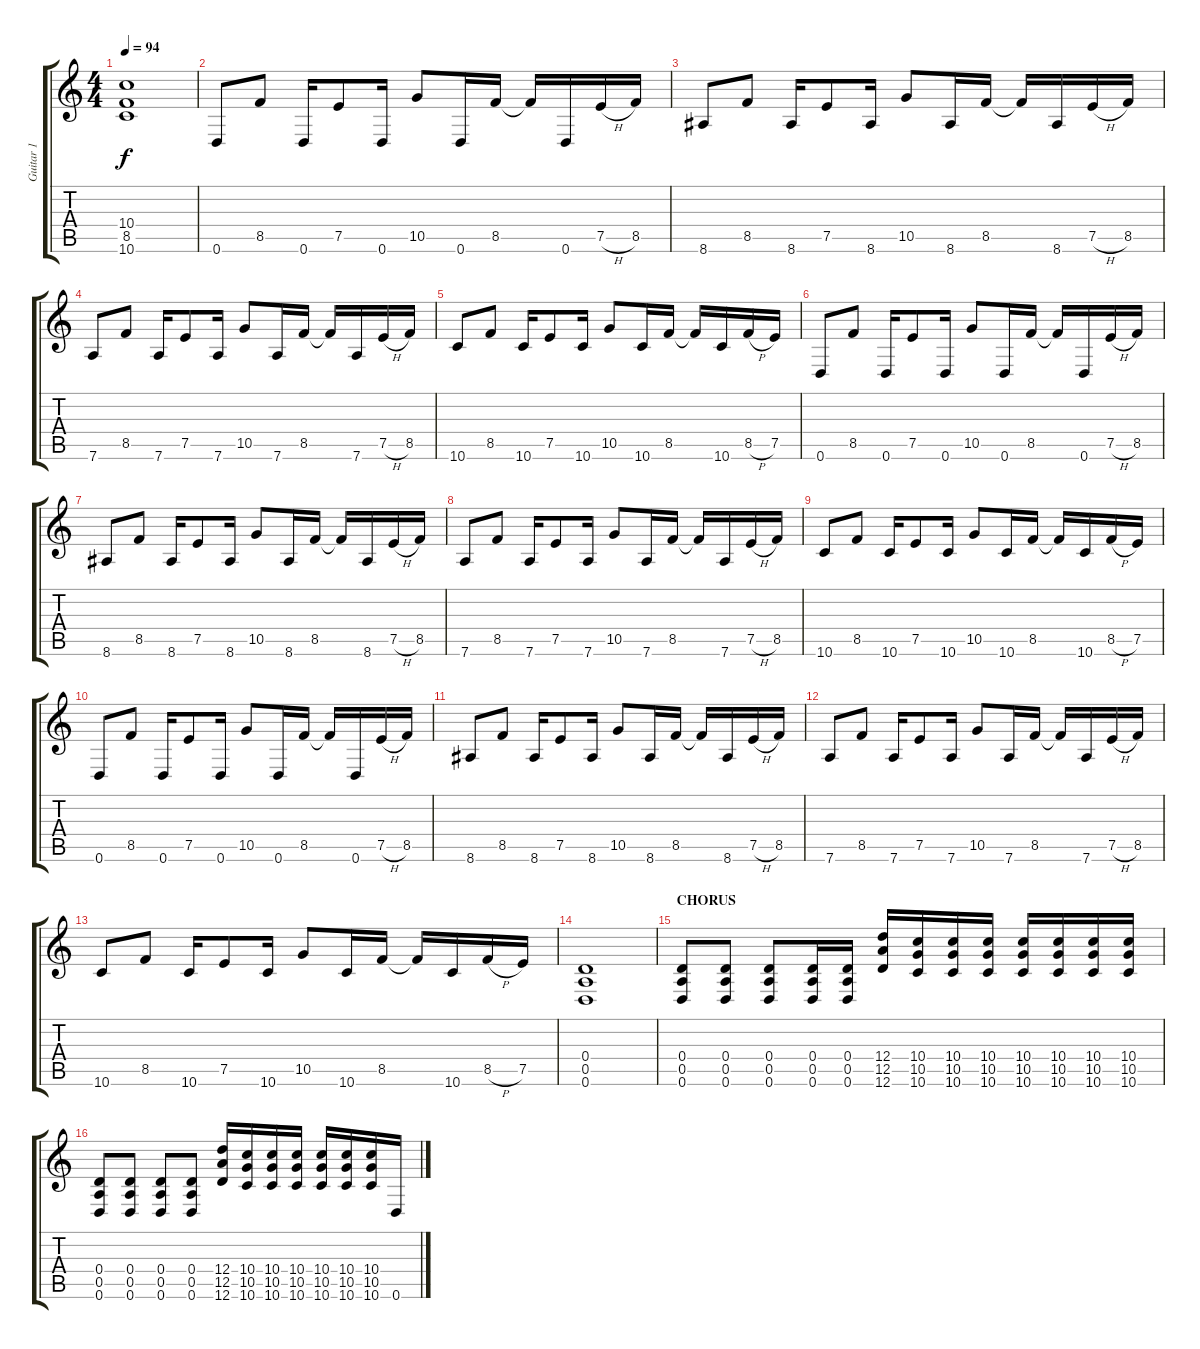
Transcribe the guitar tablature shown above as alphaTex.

\track ("Guitar 1" "Guitar 1") {instrument overdrivenguitar}
\staff {score tabs}
\tuning (E4 B3 G3 D3 A2 D2) {hide}
\ts (4 4)
\tempo 94
\clef g2
\ks c
(10.4 8.5 10.6).1{dy f} |
0.6.8 8.5.8 0.6.16 7.5.8 0.6.16 10.5.8 0.6.16 8.5.16 8.5{t}.16 0.6.16 7.5{h}.16 8.5.16 |
8.6.8 8.5.8 8.6.16 7.5.8 8.6.16 10.5.8 8.6.16 8.5.16 8.5{t}.16 8.6.16 7.5{h}.16 8.5.16 |
7.6.8 8.5.8 7.6.16 7.5.8 7.6.16 10.5.8 7.6.16 8.5.16 8.5{t}.16 7.6.16 7.5{h}.16 8.5.16 |
10.6.8 8.5.8 10.6.16 7.5.8 10.6.16 10.5.8 10.6.16 8.5.16 8.5{t}.16 10.6.16 8.5{h}.16 7.5.16 |
0.6.8 8.5.8 0.6.16 7.5.8 0.6.16 10.5.8 0.6.16 8.5.16 8.5{t}.16 0.6.16 7.5{h}.16 8.5.16 |
8.6.8 8.5.8 8.6.16 7.5.8 8.6.16 10.5.8 8.6.16 8.5.16 8.5{t}.16 8.6.16 7.5{h}.16 8.5.16 |
7.6.8 8.5.8 7.6.16 7.5.8 7.6.16 10.5.8 7.6.16 8.5.16 8.5{t}.16 7.6.16 7.5{h}.16 8.5.16 |
10.6.8 8.5.8 10.6.16 7.5.8 10.6.16 10.5.8 10.6.16 8.5.16 8.5{t}.16 10.6.16 8.5{h}.16 7.5.16 |
0.6.8 8.5.8 0.6.16 7.5.8 0.6.16 10.5.8 0.6.16 8.5.16 8.5{t}.16 0.6.16 7.5{h}.16 8.5.16 |
8.6.8 8.5.8 8.6.16 7.5.8 8.6.16 10.5.8 8.6.16 8.5.16 8.5{t}.16 8.6.16 7.5{h}.16 8.5.16 |
7.6.8 8.5.8 7.6.16 7.5.8 7.6.16 10.5.8 7.6.16 8.5.16 8.5{t}.16 7.6.16 7.5{h}.16 8.5.16 |
10.6.8 8.5.8 10.6.16 7.5.8 10.6.16 10.5.8 10.6.16 8.5.16 8.5{t}.16 10.6.16 8.5{h}.16 7.5.16 |
(0.4 0.5 0.6).1 |
\section ("" "CHORUS")
(0.4 0.5 0.6).8 (0.4 0.5 0.6).8 (0.4 0.5 0.6).8 (0.4 0.5 0.6).16 (0.4 0.5 0.6).16 (12.4 12.5 12.6).16 (10.4 10.5 10.6).16 (10.4 10.5 10.6).16 (10.4 10.5 10.6).16 (10.4 10.5 10.6).16 (10.4 10.5 10.6).16 (10.4 10.5 10.6).16 (10.4 10.5 10.6).16 |
(0.4 0.5 0.6).8 (0.4 0.5 0.6).8 (0.4 0.5 0.6).8 (0.4 0.5 0.6).8 (12.4 12.5 12.6).16 (10.4 10.5 10.6).16 (10.4 10.5 10.6).16 (10.4 10.5 10.6).16 (10.4 10.5 10.6).16 (10.4 10.5 10.6).16 (10.4 10.5 10.6).16 0.6.16
